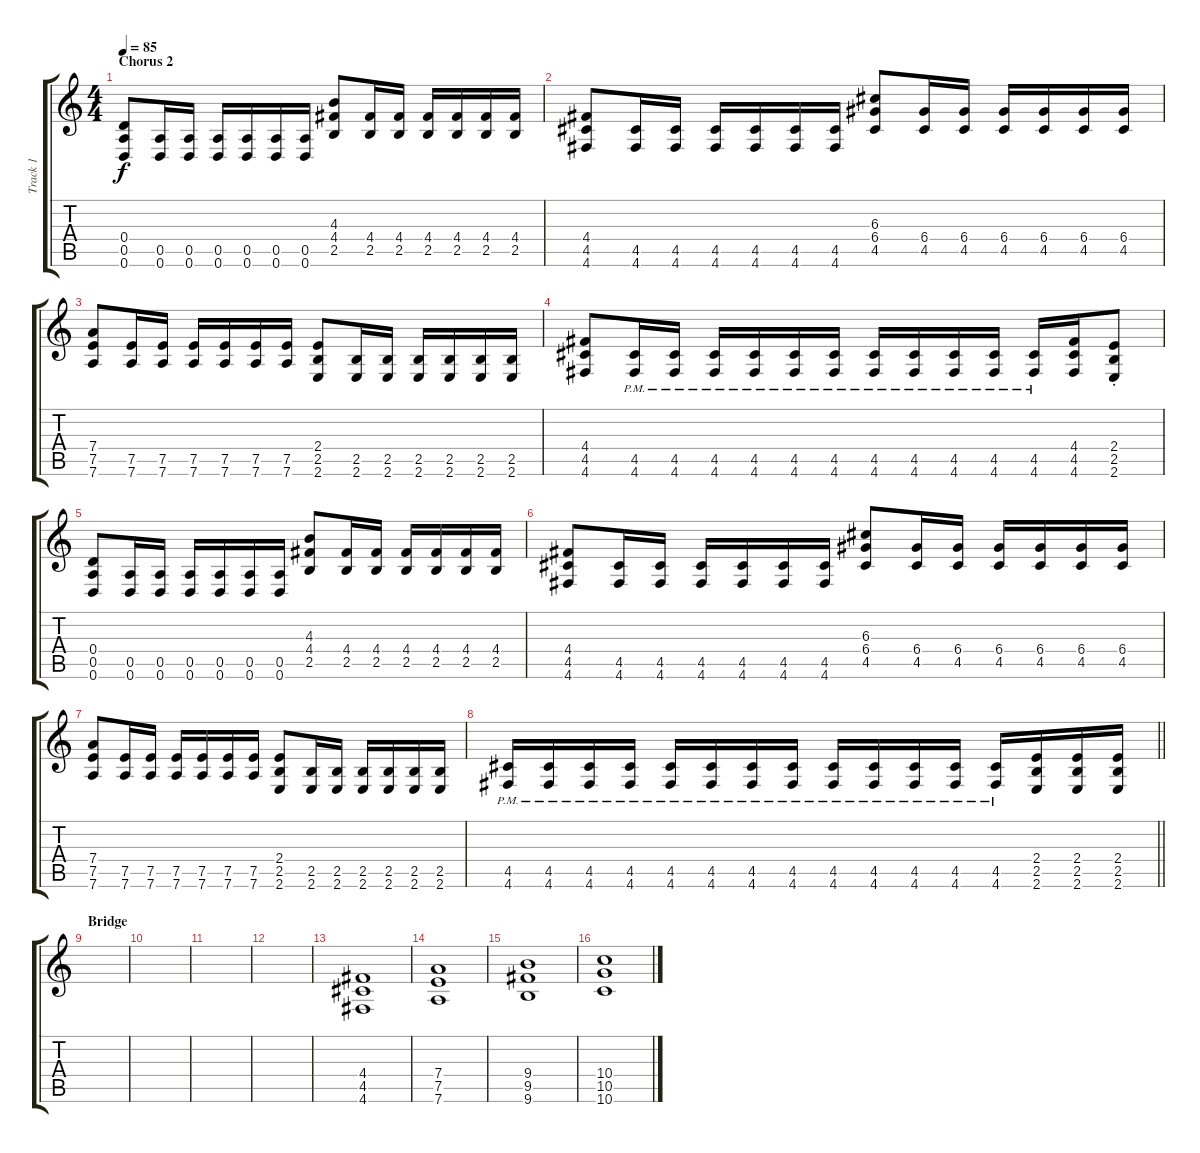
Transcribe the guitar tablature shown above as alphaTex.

\track ("Track 1" "Track 1") {instrument distortionguitar}
\staff {score tabs}
\tuning (E4 B3 G3 D3 A2 D2) {hide}
\ts (4 4)
\section ("" "Chorus 2")
\tempo 85
\clef g2
\ks c
(0.4 0.5 0.6).8{dy f} (0.5 0.6).16 (0.5 0.6).16 (0.5 0.6).16 (0.5 0.6).16 (0.5 0.6).16 (0.5 0.6).16 (4.3 4.4 2.5).8 (4.4 2.5).16 (4.4 2.5).16 (4.4 2.5).16 (4.4 2.5).16 (4.4 2.5).16 (4.4 2.5).16 |
(4.4 4.5 4.6).8 (4.5 4.6).16 (4.5 4.6).16 (4.5 4.6).16 (4.5 4.6).16 (4.5 4.6).16 (4.5 4.6).16 (6.3 6.4 4.5).8 (6.4 4.5).16 (6.4 4.5).16 (6.4 4.5).16 (6.4 4.5).16 (6.4 4.5).16 (6.4 4.5).16 |
(7.4 7.5 7.6).8 (7.5 7.6).16 (7.5 7.6).16 (7.5 7.6).16 (7.5 7.6).16 (7.5 7.6).16 (7.5 7.6).16 (2.4 2.5 2.6).8 (2.5 2.6).16 (2.5 2.6).16 (2.5 2.6).16 (2.5 2.6).16 (2.5 2.6).16 (2.5 2.6).16 |
(4.4 4.5 4.6).8 (4.5{pm} 4.6{pm}).16 (4.5{pm} 4.6{pm}).16 (4.5{pm} 4.6{pm}).16 (4.5{pm} 4.6{pm}).16 (4.5{pm} 4.6{pm}).16 (4.5{pm} 4.6{pm}).16 (4.5{pm} 4.6{pm}).16 (4.5{pm} 4.6{pm}).16 (4.5{pm} 4.6{pm}).16 (4.5{pm} 4.6{pm}).16 (4.5{pm} 4.6{pm}).16 (4.4 4.5 4.6).16 (2.4{st} 2.5{st} 2.6{st}).8 |
(0.4 0.5 0.6).8 (0.5 0.6).16 (0.5 0.6).16 (0.5 0.6).16 (0.5 0.6).16 (0.5 0.6).16 (0.5 0.6).16 (4.3 4.4 2.5).8 (4.4 2.5).16 (4.4 2.5).16 (4.4 2.5).16 (4.4 2.5).16 (4.4 2.5).16 (4.4 2.5).16 |
(4.4 4.5 4.6).8 (4.5 4.6).16 (4.5 4.6).16 (4.5 4.6).16 (4.5 4.6).16 (4.5 4.6).16 (4.5 4.6).16 (6.3 6.4 4.5).8 (6.4 4.5).16 (6.4 4.5).16 (6.4 4.5).16 (6.4 4.5).16 (6.4 4.5).16 (6.4 4.5).16 |
(7.4 7.5 7.6).8 (7.5 7.6).16 (7.5 7.6).16 (7.5 7.6).16 (7.5 7.6).16 (7.5 7.6).16 (7.5 7.6).16 (2.4 2.5 2.6).8 (2.5 2.6).16 (2.5 2.6).16 (2.5 2.6).16 (2.5 2.6).16 (2.5 2.6).16 (2.5 2.6).16 |
\barLineRight lightlight
(4.5{pm} 4.6{pm}).16 (4.5{pm} 4.6{pm}).16 (4.5{pm} 4.6{pm}).16 (4.5{pm} 4.6{pm}).16 (4.5{pm} 4.6{pm}).16 (4.5{pm} 4.6{pm}).16 (4.5{pm} 4.6{pm}).16 (4.5{pm} 4.6{pm}).16 (4.5{pm} 4.6{pm}).16 (4.5{pm} 4.6{pm}).16 (4.5{pm} 4.6{pm}).16 (4.5{pm} 4.6{pm}).16 (4.5{pm} 4.6{pm}).16 (2.4 2.5 2.6).16 (2.4 2.5 2.6).16 (2.4 2.5 2.6).16 |
\section ("" "Bridge")
|
|
|
|
(4.4 4.5 4.6).1 |
(7.4 7.5 7.6).1 |
(9.4 9.5 9.6).1 |
(10.4 10.5 10.6).1
